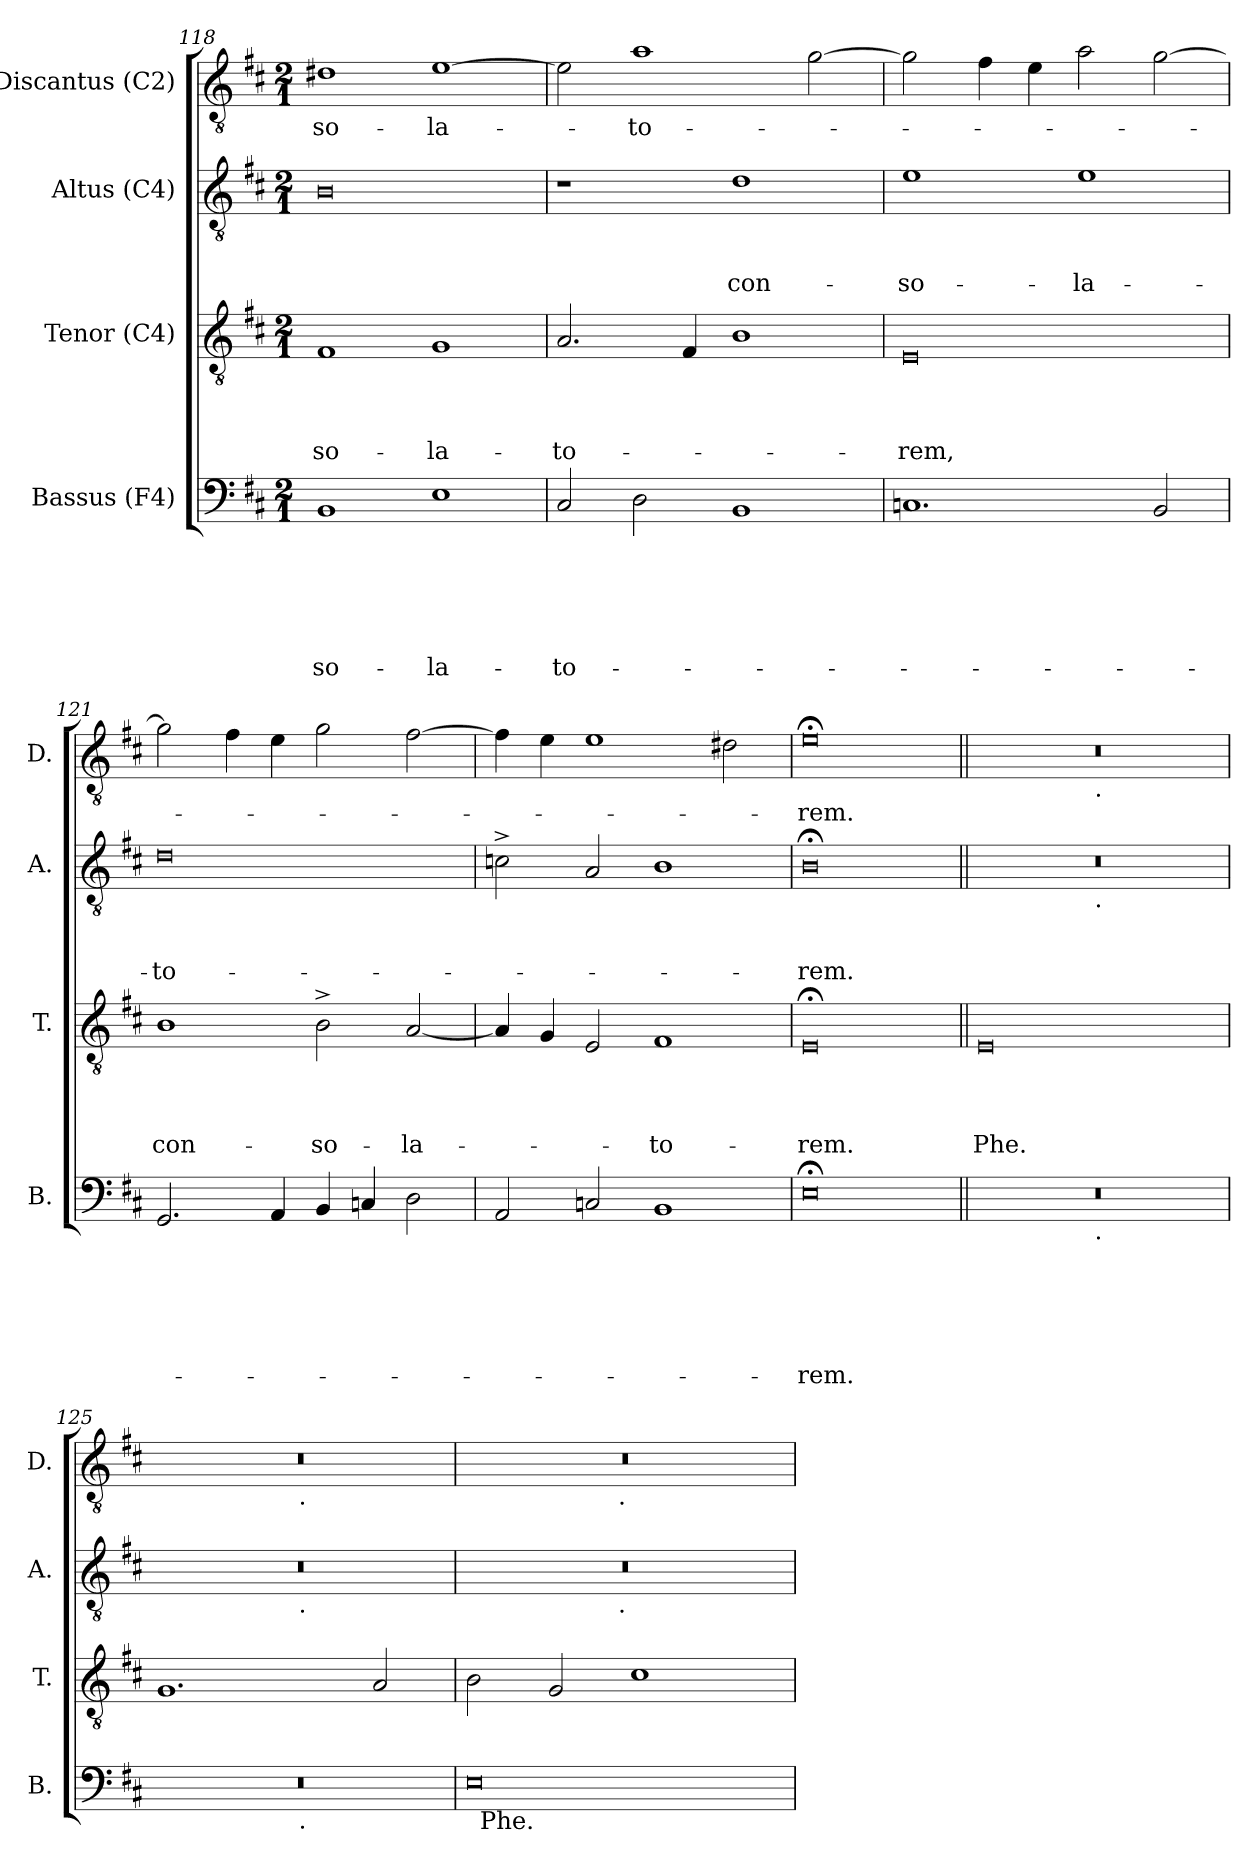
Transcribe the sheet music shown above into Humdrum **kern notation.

**kern	**text	**text	**text	**text	**text	**text	**kern	**text	**text	**text	**text	**kern	**text	**text	**text	**kern	**text
*part4	*part4	*part4	*part4	*part4	*part4	*part4	*part3	*part3	*part3	*part3	*part3	*part2	*part2	*part2	*part2	*part1	*part1
*staff4	*staff4	*staff4	*staff4	*staff4	*staff4	*staff4	*staff3	*staff3	*staff3	*staff3	*staff3	*staff2	*staff2	*staff2	*staff2	*staff1	*staff1
*I"Bassus (F4)	*	*	*	*	*	*	*I"Tenor (C4)	*	*	*	*	*I"Altus (C4)	*	*	*	*I"Discantus (C2)	*
*I'B.	*	*	*	*	*	*	*I'T.	*	*	*	*	*I'A.	*	*	*	*I'D.	*
*clefF4	*	*	*	*	*	*	*clefGv2	*	*	*	*	*clefGv2	*	*	*	*clefGv2	*
*k[f#c#]	*	*	*	*	*	*	*k[f#c#]	*	*	*	*	*k[f#c#]	*	*	*	*k[f#c#]	*
*D:	*	*	*	*	*	*	*D:	*	*	*	*	*D:	*	*	*	*D:	*
*M2/1	*	*	*	*	*	*	*M2/1	*	*	*	*	*M2/1	*	*	*	*M2/1	*
=118	=118	=118	=118	=118	=118	=118	=118	=118	=118	=118	=118	=118	=118	=118	=118	=118	=118
!	!	!	!	!	!	!LO:LY:b	!	!	!	!	!LO:LY:b	!	!	!	!	!	!LO:LY:b
1BB	.	.	.	.	.	-so-	1F#	.	.	.	-so-	0B	.	.	.	1d#X	-so-
!	!	!	!	!	!	!LO:LY:b	!	!	!	!	!LO:LY:b	!	!	!	!	!	!LO:LY:b
1E	.	.	.	.	.	-la-	1G	.	.	.	-la-	.	.	.	.	[>1e	-la-
=119	=119	=119	=119	=119	=119	=119	=119	=119	=119	=119	=119	=119	=119	=119	=119	=119	=119
!	!	!	!	!	!	!LO:LY:b	!	!	!	!	!LO:LY:b	!	!	!	!	!	!
2C#/	.	.	.	.	.	-to-	2.A/	.	.	.	-to-	1r	.	.	.	2e\]	.
!	!	!	!	!	!	!	!	!	!	!	!	!	!	!	!	!	!LO:LY:b
2D\	.	.	.	.	.	.	.	.	.	.	.	.	.	.	.	1a	-to-
.	.	.	.	.	.	.	4F#/	.	.	.	.	.	.	.	.	.	.
!	!	!	!	!	!	!	!	!	!	!	!	!	!	!	!LO:LY:b	!	!
1BB	.	.	.	.	.	.	1B	.	.	.	.	1d	.	.	con-	.	.
.	.	.	.	.	.	.	.	.	.	.	.	.	.	.	.	[>2g\	.
=120	=120	=120	=120	=120	=120	=120	=120	=120	=120	=120	=120	=120	=120	=120	=120	=120	=120
!	!	!	!	!	!	!	!	!	!	!	!LO:LY:b	!	!	!	!LO:LY:b	!	!
1.Cn	.	.	.	.	.	.	0E	.	.	.	-rem,	1e	.	.	-so-	2g\]	.
.	.	.	.	.	.	.	.	.	.	.	.	.	.	.	.	4f#\	.
.	.	.	.	.	.	.	.	.	.	.	.	.	.	.	.	4e\	.
!	!	!	!	!	!	!	!	!	!	!	!	!	!	!	!LO:LY:b	!	!
.	.	.	.	.	.	.	.	.	.	.	.	1e	.	.	-la-	2a\	.
2BB/	.	.	.	.	.	.	.	.	.	.	.	.	.	.	.	[<2g\	.
!!LO:LB:g=z
=121	=121	=121	=121	=121	=121	=121	=121	=121	=121	=121	=121	=121	=121	=121	=121	=121	=121
!	!	!	!	!	!	!	!	!	!	!	!LO:LY:b	!	!	!	!LO:LY:b:rj	!	!
2.GG/	.	.	.	.	.	.	1B	.	.	.	con-	0d	.	.	-to-	2g\]	.
.	.	.	.	.	.	.	.	.	.	.	.	.	.	.	.	4f#\	.
4AA/	.	.	.	.	.	.	.	.	.	.	.	.	.	.	.	4e\	.
!	!	!	!	!	!	!	!	!	!	!	!LO:LY:b	!	!	!	!	!	!
4BB/	.	.	.	.	.	.	2B^>\	.	.	.	-so-	.	.	.	.	2g\	.
4C/	.	.	.	.	.	.	.	.	.	.	.	.	.	.	.	.	.
!	!	!	!	!	!	!	!	!	!	!	!LO:LY:b	!	!	!	!	!	!
2D\	.	.	.	.	.	.	[<2A/	.	.	.	-la-	.	.	.	.	[>2f#\	.
=122	=122	=122	=122	=122	=122	=122	=122	=122	=122	=122	=122	=122	=122	=122	=122	=122	=122
2AA/	.	.	.	.	.	.	4A/]	.	.	.	.	2cn^>\	.	.	.	4f#\]	.
.	.	.	.	.	.	.	4G/	.	.	.	.	.	.	.	.	4e\	.
2C/	.	.	.	.	.	.	2E/	.	.	.	.	2A/	.	.	.	1e	.
!	!	!	!	!	!	!	!	!	!	!	!LO:LY:b	!	!	!	!	!	!
1BB	.	.	.	.	.	.	1F#	.	.	.	-to-	1B	.	.	.	.	.
.	.	.	.	.	.	.	.	.	.	.	.	.	.	.	.	2d#\	.
=123	=123	=123	=123	=123	=123	=123	=123	=123	=123	=123	=123	=123	=123	=123	=123	=123	=123
!	!	!	!	!	!	!LO:LY:b	!	!	!	!	!LO:LY:b	!	!	!	!LO:LY:b	!	!LO:LY:b
0E;<	.	.	.	.	.	-rem.	0E;	.	.	.	-rem.	0B;<	.	.	-rem.	0e;<	-rem.
=124||	=124||	=124||	=124||	=124||	=124||	=124||	=124||	=124||	=124||	=124||	=124||	=124||	=124||	=124||	=124||	=124||	=124||
!	!	!	!	!	!	!	!	!	!	!	!LO:LY:b	!	!	!	!	!	!
*^	*	*	*	*	*	*	*	*	*	*	*	*^	*	*	*	*^	*
0r	1ryy	.	.	.	.	.	.	0E	.	.	.	Phe.	0r	1ryy	.	.	.	0r	1ryy	.
.	32ryy	.	.	.	.	.	.	.	.	.	.	.	.	32ryy	.	.	.	.	32ryy	.
!	!	!	!	!	!	!	!	!	!	!	!	!	!	!	!	!	!	!	!LO:TX:b:t=.	!
!	!	!	!	!	!	!	!	!	!	!	!	!	!	!LO:TX:b:t=.	!	!	!	!	!	!
!	!LO:TX:b:t=.	!	!	!	!	!	!	!	!	!	!	!	!	!	!	!	!	!	!	!
.	2ryy	.	.	.	.	.	.	.	.	.	.	.	.	2ryy	.	.	.	.	2ryy	.
.	4...ryy	.	.	.	.	.	.	.	.	.	.	.	.	4...ryy	.	.	.	.	4...ryy	.
=125	=125	=125	=125	=125	=125	=125	=125	=125	=125	=125	=125	=125	=125	=125	=125	=125	=125	=125	=125	=125
0r	2ryy	.	.	.	.	.	.	1.G	.	.	.	.	0r	2ryy	.	.	.	0r	2ryy	.
.	4...ryy	.	.	.	.	.	.	.	.	.	.	.	.	4...ryy	.	.	.	.	4...ryy	.
!	!	!	!	!	!	!	!	!	!	!	!	!	!	!	!	!	!	!	!LO:TX:b:t=.	!
!	!	!	!	!	!	!	!	!	!	!	!	!	!	!LO:TX:b:t=.	!	!	!	!	!	!
!	!LO:TX:b:t=.	!	!	!	!	!	!	!	!	!	!	!	!	!	!	!	!	!	!	!
.	1ryy	.	.	.	.	.	.	.	.	.	.	.	.	1ryy	.	.	.	.	1ryy	.
.	.	.	.	.	.	.	.	2A/	.	.	.	.	.	.	.	.	.	.	.	.
.	32ryy	.	.	.	.	.	.	.	.	.	.	.	.	32ryy	.	.	.	.	32ryy	.
=126	=126	=126	=126	=126	=126	=126	=126	=126	=126	=126	=126	=126	=126	=126	=126	=126	=126	=126	=126	=126
0E	32ryy	.	.	.	.	.	.	2B\	.	.	.	.	0r	2ryy	.	.	.	0r	2ryy	.
!	!LO:TX:b:t=Phe.	!	!	!	!	!	!	!	!	!	!	!	!	!	!	!	!	!	!	!
.	1ryy	.	.	.	.	.	.	.	.	.	.	.	.	.	.	.	.	.	.	.
.	.	.	.	.	.	.	.	2G/	.	.	.	.	.	4...ryy	.	.	.	.	4...ryy	.
!	!	!	!	!	!	!	!	!	!	!	!	!	!	!	!	!	!	!	!LO:TX:b:t=.	!
!	!	!	!	!	!	!	!	!	!	!	!	!	!	!LO:TX:b:t=.	!	!	!	!	!	!
.	.	.	.	.	.	.	.	.	.	.	.	.	.	1ryy	.	.	.	.	1ryy	.
.	.	.	.	.	.	.	.	1c#	.	.	.	.	.	.	.	.	.	.	.	.
.	2ryy	.	.	.	.	.	.	.	.	.	.	.	.	.	.	.	.	.	.	.
.	4...ryy	.	.	.	.	.	.	.	.	.	.	.	.	.	.	.	.	.	.	.
.	.	.	.	.	.	.	.	.	.	.	.	.	.	32ryy	.	.	.	.	32ryy	.
*	*	*	*	*	*	*	*	*	*	*	*	*	*v	*v	*	*	*	*	*	*
*v	*v	*	*	*	*	*	*	*	*	*	*	*	*	*	*	*	*v	*v	*
=	=	=	=	=	=	=	=	=	=	=	=	=	=	=	=	=	=
*-	*-	*-	*-	*-	*-	*-	*-	*-	*-	*-	*-	*-	*-	*-	*-	*-	*-
